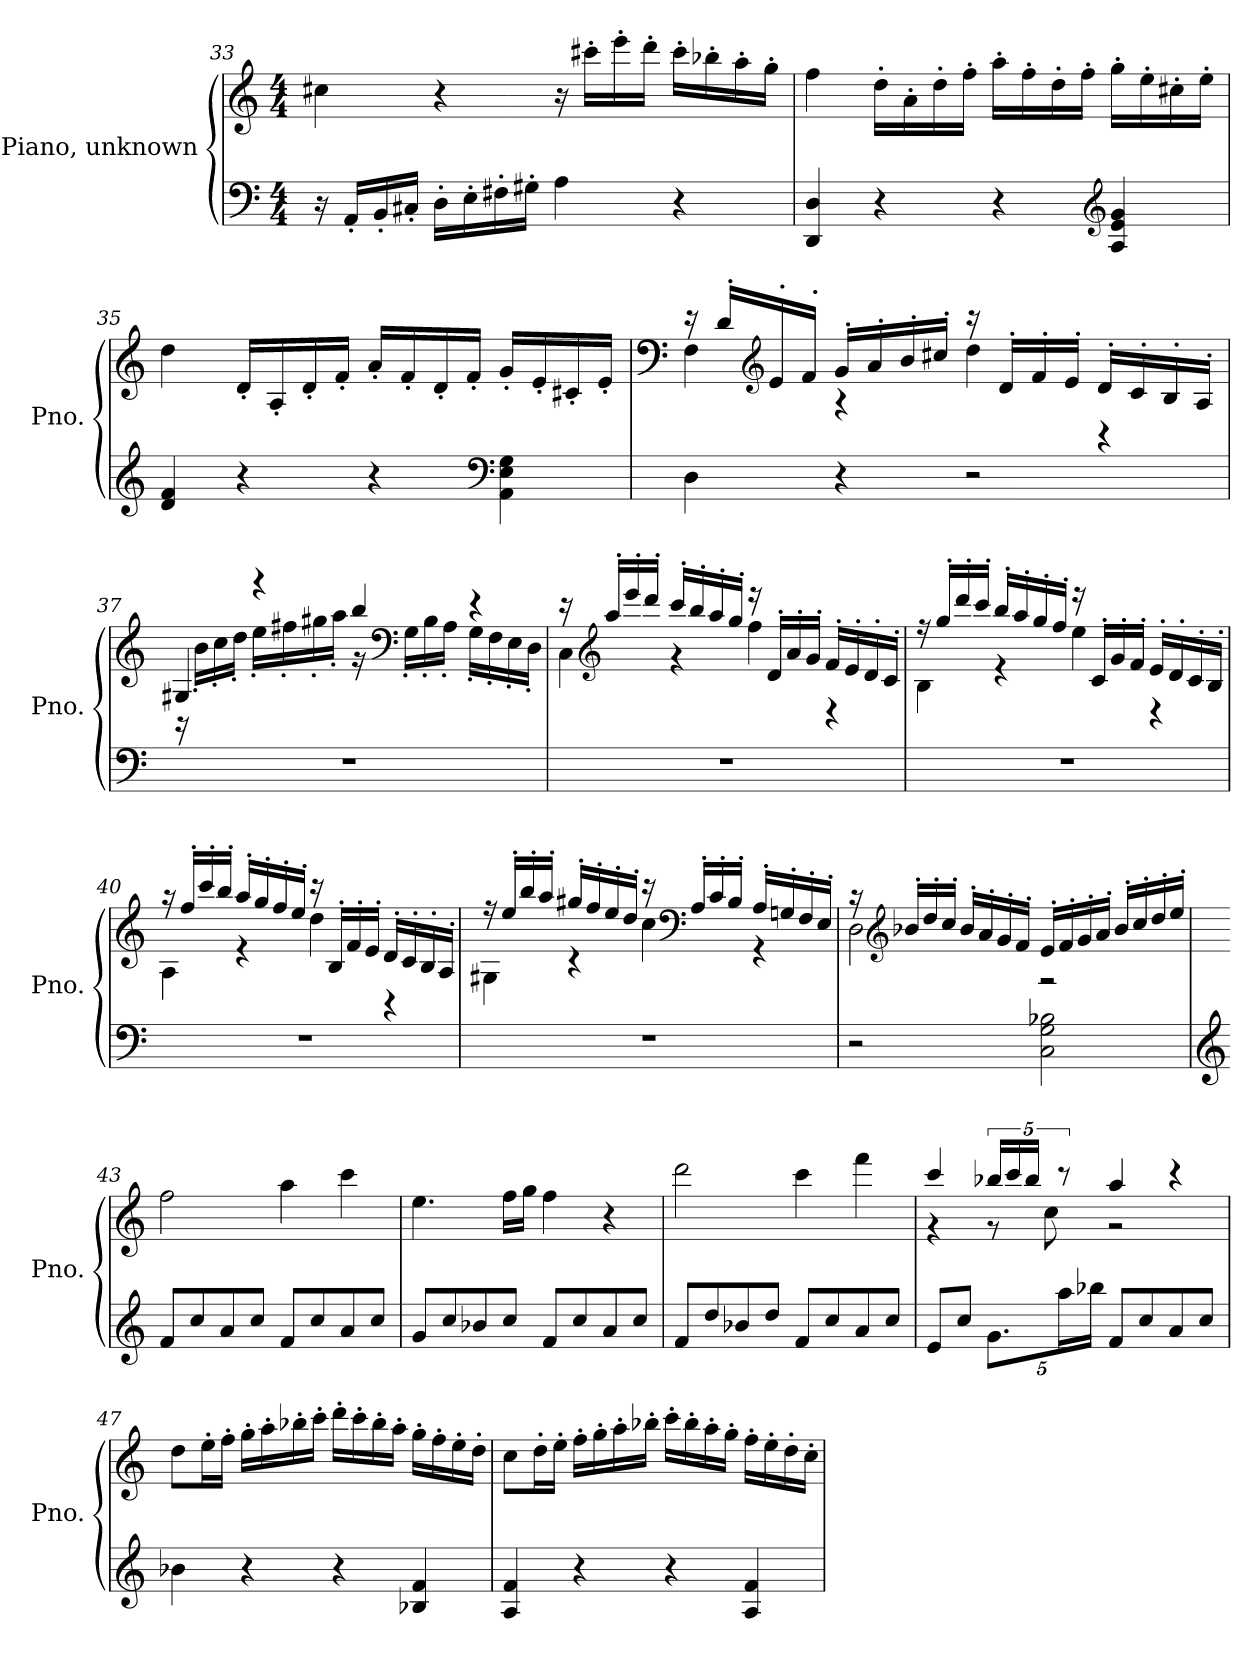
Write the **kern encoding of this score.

**kern	**kern
*part1	*part1
*staff2	*staff1
*I"Piano, unknown	*
*I'Pno.	*
*clefF4	*clefG2
*k[]	*k[]
*M4/4	*M4/4
=33	=33
16r	4cc#X\
16AA'/LL	.
16BB'/	.
16C#X'/JJ	.
16D'\LL	4r
16E'\	.
16F#X'\	.
16G#X'\JJ	.
4A\	16r
.	16ccc#X'\LL
.	16eee'\
.	16ddd'\JJ
4r	16ccc#'\LL
.	16bb-X'\
.	16aa'\
.	16gg'\JJ
!!LO:LB:g=z
=34	=34
4DD/ 4D/	4ff\
4r	16dd'\LL
.	16a'\
.	16dd'\
.	16ff'\JJ
4r	16aa'\LL
.	16ff'\
.	16dd'\
.	16ff'\JJ
*clefG2	*
4A/ 4e/ 4g/	16gg'\LL
.	16ee'\
.	16cc#X'\
.	16ee'\JJ
=35	=35
4d/ 4f/	4dd\
4r	16d'/LL
.	16A'/
.	16d'/
.	16f'/JJ
4r	16a'/LL
.	16f'/
.	16d'/
.	16f'/JJ
*clefF4	*
4AA\ 4E\ 4G\	16g'/LL
.	16e'/
.	16c#X'/
.	16e'/JJ
!!LO:LB:g=z
=36	=36
*	*clefF4
*	*^
4D\	16r	4F\
.	16d'/LL	.
*	*clefG2	*
.	16e'/	.
.	16f'/JJ	.
4r	16g'/LL	4r
.	16a'/	.
.	16b'/	.
.	16cc#X'/JJ	.
2r	16r	4dd\
.	16d'/LL	.
.	16f'/	.
.	16e'/JJ	.
.	16d'/LL	4r
.	16c'/	.
.	16B'/	.
.	16A'/JJ	.
=37	=37	=37
1r	4G#X/	16r
.	.	16b'\LL
.	.	16cc'\
.	.	16dd'\JJ
.	4r	16ee'\LL
.	.	16ff#X'\
.	.	16gg#X'\
.	.	16aa'\JJ
.	4bb/	16r
*	*clefF4	*
.	.	16G#'\LL
.	.	16B'\
.	.	16A'\JJ
.	4r	16G#'\LL
.	.	16F'\
.	.	16E'\
.	.	16D'\JJ
!!LO:LB:g=z	!!
=38	=38	=38
1r	16r	4C\
*	*clefG2	*
.	16aa'/LL	.
.	16eee'/	.
.	16ddd'/JJ	.
.	16ccc'/LL	4r
.	16bb'/	.
.	16aa'/	.
.	16gg'/JJ	.
.	16r	4ff\
.	16d'/LL	.
.	16a'/	.
.	16g'/JJ	.
.	16f'/LL	4r
.	16e'/	.
.	16d'/	.
.	16c'/JJ	.
=39	=39	=39
1r	16r	4B\
.	16gg'/LL	.
.	16ddd'/	.
.	16ccc'/JJ	.
.	16bb'/LL	4r
.	16aa'/	.
.	16gg'/	.
.	16ff'/JJ	.
.	16r	4ee\
.	16c'/LL	.
.	16g'/	.
.	16f'/JJ	.
.	16e'/LL	4r
.	16d'/	.
.	16c'/	.
.	16B'/JJ	.
!!LO:LB:g=z	!!
=40	=40	=40
1r	16r	4A\
.	16ff'/LL	.
.	16ccc'/	.
.	16bb'/JJ	.
.	16aa'/LL	4r
.	16gg'/	.
.	16ff'/	.
.	16ee'/JJ	.
.	16r	4dd\
.	16B'/LL	.
.	16f'/	.
.	16e'/JJ	.
.	16d'/LL	4r
.	16c'/	.
.	16B'/	.
.	16A'/JJ	.
=41	=41	=41
1r	16r	4G#X\
.	16ee'/LL	.
.	16bb'/	.
.	16aa'/JJ	.
.	16gg#X'/LL	4r
.	16ff'/	.
.	16ee'/	.
.	16dd'/JJ	.
.	16r	4cc\
*	*clefF4	*
.	16A'/LL	.
.	16c'/	.
.	16B'/JJ	.
.	16A'/LL	4r
.	16Gn'/	.
.	16F'/	.
.	16E'/JJ	.
!!LO:PB:g=z	!!
=42	=42	=42
2r	16r	2D\
*	*clefG2	*
.	16b-X'/LL	.
.	16dd'/	.
.	16cc'/JJ	.
.	16b-'/LL	.
.	16a'/	.
.	16g'/	.
.	16f'/JJ	.
2C\ 2G\ 2B-X\	16e'/LL	2r
.	16f'/	.
.	16g'/	.
.	16a'/JJ	.
.	16b-'/LL	.
.	16cc'/	.
.	16dd'/	.
.	16ee'/JJ	.
*	*v	*v
=43	=43
*clefG2	*
8f/L	2ff\
8cc/	.
8a/	.
8cc/J	.
8f/L	4aa\
8cc/	.
8a/	4ccc\
8cc/J	.
=44	=44
8g/L	4.ee\
8cc/	.
8b-X/	.
8cc/J	16ff\LL
.	16gg\JJ
8f/L	4ff\
8cc/	.
8a/	4r
8cc/J	.
!!LO:LB:g=z
=45	=45
8f/L	2ddd\
8dd/	.
8b-X/	.
8dd/J	.
8f/L	4ccc\
8cc/	.
8a/	4fff\
8cc/J	.
=46	=46
*	*^
8e/L	4ccc/	4r
8cc/J	.	.
*Xbrackettup	*	*
10.g\L	20bb-X/LL	8r
.	20ccc/	.
.	20bb-/JJ	.
.	.	8cc\
20aa\L	10r	.
20bb-X\JJ	.	.
8f/L	4aa/	2r
8cc/	.	.
8a/	4r	.
8cc/J	.	.
*	*v	*v
=47	=47
4b-X\	8dd\L
.	16ee'\L
.	16ff'\JJ
4r	16gg'\LL
.	16aa'\
.	16bb-X'\
.	16ccc'\JJ
4r	16ddd'\LL
.	16ccc'\
.	16bb-'\
.	16aa'\JJ
4B-X/ 4f/	16gg'\LL
.	16ff'\
.	16ee'\
.	16dd'\JJ
!!LO:LB:g=z
=48	=48
4A/ 4f/	8cc\L
.	16dd'\L
.	16ee'\JJ
4r	16ff'\LL
.	16gg'\
.	16aa'\
.	16bb-X'\JJ
4r	16ccc'\LL
.	16bb-'\
.	16aa'\
.	16gg'\JJ
4A/ 4f/	16ff'\LL
.	16ee'\
.	16dd'\
.	16cc'\JJ
=	=
*-	*-
